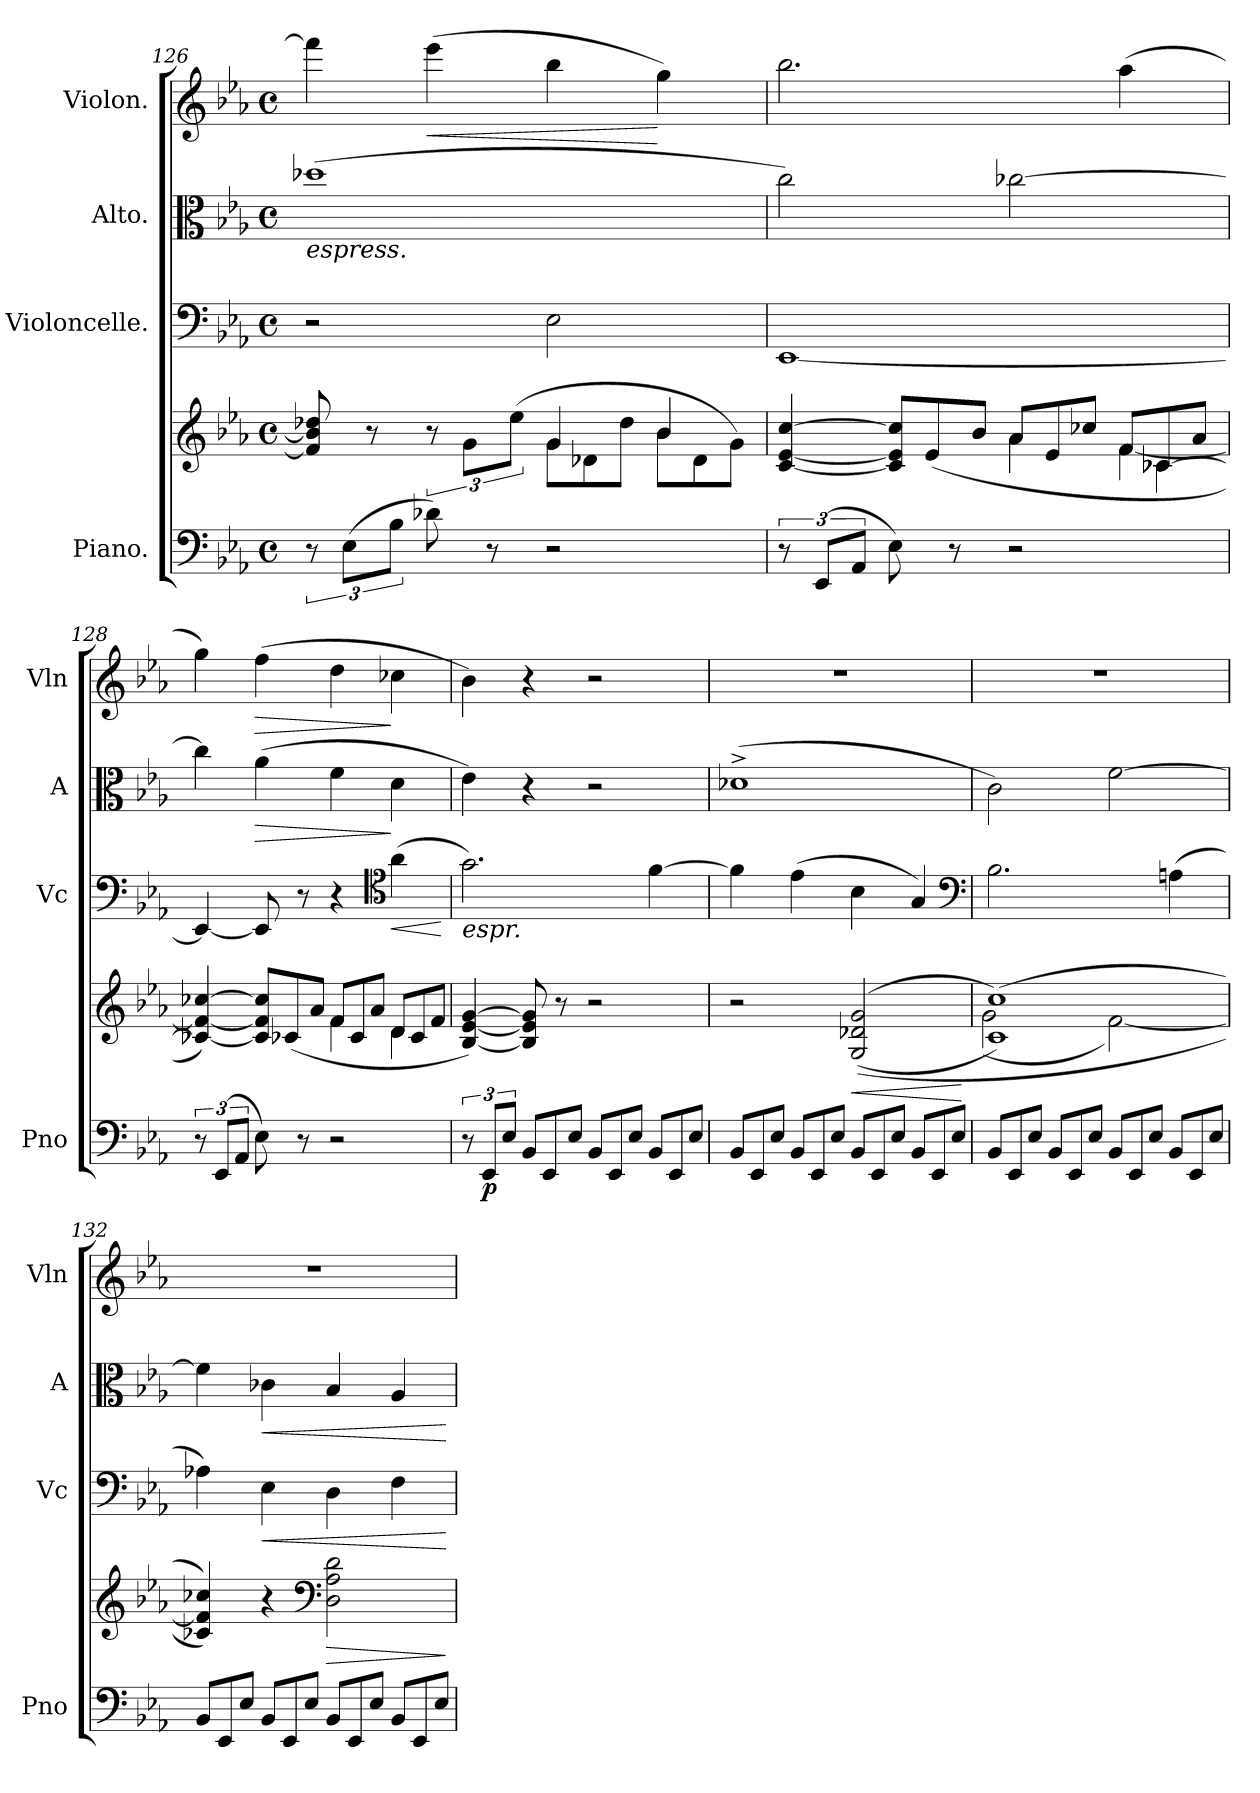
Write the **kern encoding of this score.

**kern	**kern	**dynam	**kern	**dynam	**kern	**dynam	**kern	**dynam
*part4	*part4	*part4	*part3	*part3	*part2	*part2	*part1	*part1
*staff5	*staff4	*staff4/5	*staff3	*staff3	*staff2	*staff2	*staff1	*staff1
*I"Piano.	*	*	*I"Violoncelle.	*	*I"Alto.	*	*I"Violon.	*
*I'Pno	*	*	*I'Vc	*	*I'A	*	*I'Vln	*
*clefF4	*clefG2	*	*clefF4	*	*clefC3	*	*clefG2	*
*k[b-e-a-]	*k[b-e-a-]	*	*k[b-e-a-]	*	*k[b-e-a-]	*	*k[b-e-a-]	*
*c:	*c:	*	*c:	*	*c:	*	*c:	*
*M4/4	*M4/4	*	*M4/4	*	*M4/4	*	*M4/4	*
*met(c)	*met(c)	*	*met(c)	*	*met(c)	*	*met(c)	*
=126	=126	=126	=126	=126	=126	=126	=126	=126
*	*^	*	*	*	*	*	*	*
!	!	!	!	!	!	!LO:TX:b:i:t=espress.	!	!	!
12r	8f]/ 8b-]/ 8dd-X/	2ryy	.	2r	.	(1dd-X	.	4fff\]	.
(<12E-\L	.	.	.	.	.	.	.	.	.
.	8r	.	.	.	.	.	.	.	.
12B-\J	.	.	.	.	.	.	.	.	.
!	!	!	!	!	!	!	!	!	!LO:HP:b
8d-X\)	12r	.	.	.	.	.	.	(4eee-\	<
.	12g\L	.	.	.	.	.	.	.	.
8r	.	.	.	.	.	.	.	.	.
.	(12ee-\J	.	.	.	.	.	.	.	.
*	*	*Xtuplet	*	*	*	*	*	*	*
2r	4g/	12g\L	.	2E-\	.	.	.	4bb-\	.
.	.	12d-X\	.	.	.	.	.	.	.
.	.	12dd-\J	.	.	.	.	.	.	.
.	4b-/	12b-\L	.	.	.	.	.	4gg\)	[
.	.	12d-\	.	.	.	.	.	.	.
.	.	12g\J)	.	.	.	.	.	.	.
=127	=127	=127	=127	=127	=127	=127	=127	=127	=127
*	*	*^	*	*	*	*	*	*	*
12r	[4c/ [4e-/ [4cc/	2ryy	2ryy	.	[1EE-	.	2cc\)	.	2.bb-\	.
(<12EE-/L	.	.	.	.	.	.	.	.	.	.
12AA-/J	.	.	.	.	.	.	.	.	.	.
8E-\)	12c]/ 12e-]/ 12cc]/L	.	.	.	.	.	.	.	.	.
.	(>12e-/	.	.	.	.	.	.	.	.	.
8r	.	.	.	.	.	.	.	.	.	.
.	12b-/J	.	.	.	.	.	.	.	.	.
2r	12a-/L	4a-\	4ryy	.	.	.	[2cc-X\	.	.	.
.	12e-/	.	.	.	.	.	.	.	.	.
.	12cc-X/J	.	.	.	.	.	.	.	.	.
.	12f/L	[>4f\	12ryy	.	.	.	.	.	(4aa-\	.
.	12c-X/	.	[6c-X\	.	.	.	.	.	.	.
.	12a-/J	.	.	.	.	.	.	.	.	.
*	*	*v	*v	*	*	*	*	*	*	*
=128	=128	=128	=128	=128	=128	=128	=128	=128	=128
12r	4c-X_/ 4f_/ [4cc-X/)	2ryy	.	4EE-/_	.	4cc-\]	.	4gg\)	.
(<12EE-/L	.	.	.	.	.	.	.	.	.
12AA-/J	.	.	.	.	.	.	.	.	.
!	!	!	!	!	!	!	!LO:HP:b	!	!LO:HP:b
8E-\)	12c-]/ 12f]/ 12cc-]/L	.	.	8EE-/]	.	(4a-\	>	(4ff\	>
.	(>12c-X/	.	.	.	.	.	.	.	.
8r	.	.	.	8r	.	.	.	.	.
.	12a-/J	.	.	.	.	.	.	.	.
2r	12f/L	4f\	.	4r	.	4f\	.	4dd\	.
.	12c-/	.	.	.	.	.	.	.	.
.	12a-/J	.	.	.	.	.	.	.	.
*	*	*	*	*clefC4	*	*	*	*	*
!	!	!	!	!	!LO:HP:b	!	!	!	!
.	12d/L	4d\	.	(4a-\	<	4d\	]	4cc-X\	]
.	12c-/	.	.	.	.	.	.	.	.
.	12f/J	.	.	.	.	.	.	.	.
*	*v	*v	*	*	*	*	*	*	*
.	.	.	.	[	.	.	.	.
=129	=129	=129	=129	=129	=129	=129	=129	=129
!	!	!	!LO:TX:b:i:t=espr.	!	!	!	!	!
12r	[4B-/ [4e-/ [4g/)	.	2.g\)	.	4e-\)	.	4b-\)	.
!	!	!LO:DY:b=2	!	!	!	!	!	!
12EE-/L	.	p	.	.	.	.	.	.
12E-/J	.	.	.	.	.	.	.	.
*Xtuplet	*	*	*	*	*	*	*	*
12BB-/L	8B-]/ 8e-]/ 8g]/	.	.	.	4r	.	4r	.
12EE-/	.	.	.	.	.	.	.	.
.	8r	.	.	.	.	.	.	.
12E-/J	.	.	.	.	.	.	.	.
12BB-/L	2r	.	.	.	2r	.	2r	.
12EE-/	.	.	.	.	.	.	.	.
12E-/J	.	.	.	.	.	.	.	.
12BB-/L	.	.	[4f\	.	.	.	.	.
12EE-/	.	.	.	.	.	.	.	.
12E-/J	.	.	.	.	.	.	.	.
=130	=130	=130	=130	=130	=130	=130	=130	=130
12BB-/L	2r	.	4f\]	.	(1d-X^	.	1r	.
12EE-/	.	.	.	.	.	.	.	.
12E-/J	.	.	.	.	.	.	.	.
12BB-/L	.	.	(4e-\	.	.	.	.	.
12EE-/	.	.	.	.	.	.	.	.
12E-/J	.	.	.	.	.	.	.	.
12BB-/L	(<(<(>2G/ 2d-X/ 2g/	<	4B-\	.	.	.	.	.
12EE-/	.	.	.	.	.	.	.	.
12E-/J	.	.	.	.	.	.	.	.
12BB-/L	.	.	4G/)	.	.	.	.	.
12EE-/	.	.	.	.	.	.	.	.
12E-/J	.	.	.	.	.	.	.	.
*	*	*	*clefF4	*	*	*	*	*
.	.	[	.	.	.	.	.	.
=131	=131	=131	=131	=131	=131	=131	=131	=131
*	*^	*	*	*	*	*	*	*
12BB-/L	(<(>1c 1cc))	(2g\)	.	2.B-\	.	2c\)	.	1r	.
12EE-/	.	.	.	.	.	.	.	.	.
12E-/J	.	.	.	.	.	.	.	.	.
12BB-/L	.	.	.	.	.	.	.	.	.
12EE-/	.	.	.	.	.	.	.	.	.
12E-/J	.	.	.	.	.	.	.	.	.
12BB-/L	.	[2f\)	.	.	.	[2f\	.	.	.
12EE-/	.	.	.	.	.	.	.	.	.
12E-/J	.	.	.	.	.	.	.	.	.
12BB-/L	.	.	.	(4An\	.	.	.	.	.
12EE-/	.	.	.	.	.	.	.	.	.
12E-/J	.	.	.	.	.	.	.	.	.
*	*v	*v	*	*	*	*	*	*	*
=132	=132	=132	=132	=132	=132	=132	=132	=132
12BB-/L	4c-X/ 4f]/ 4cc-X/))	.	4A-X\)	.	4f\]	.	1r	.
12EE-/	.	.	.	.	.	.	.	.
12E-/J	.	.	.	.	.	.	.	.
!	!	!	!	!LO:HP:b	!	!LO:HP:b	!	!
12BB-/L	4r	.	4E-\	<	4c-X\	<	.	.
12EE-/	.	.	.	.	.	.	.	.
12E-/J	.	.	.	.	.	.	.	.
*	*clefF4	*	*	*	*	*	*	*
12BB-/L	2D\ 2A-\ 2d\	>	4D\	.	4B-/	.	.	.
12EE-/	.	.	.	.	.	.	.	.
12E-/J	.	.	.	.	.	.	.	.
12BB-/L	.	.	4F\	.	4A-/	.	.	.
12EE-/	.	.	.	.	.	.	.	.
12E-/J	.	.	.	.	.	.	.	.
.	.	]	.	[	.	[	.	.
=	=	=	=	=	=	=	=	=
*-	*-	*-	*-	*-	*-	*-	*-	*-
